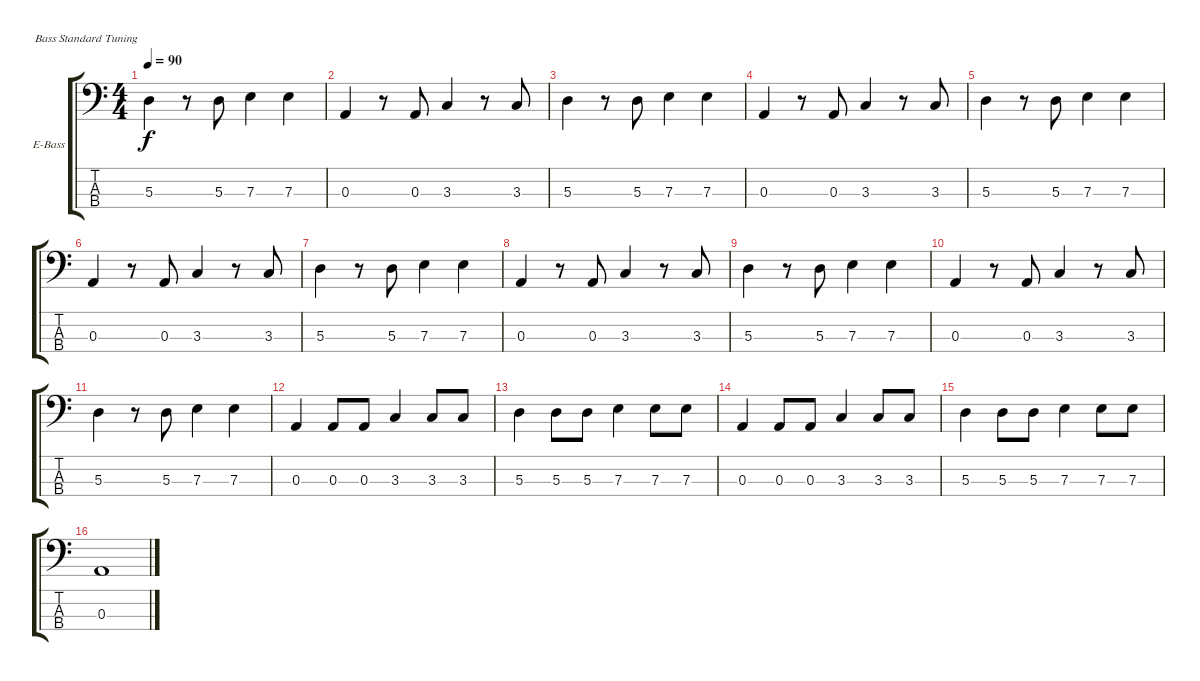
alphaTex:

\bracketExtendMode groupsimilarinstruments
\firstSystemTrackNameOrientation horizontal
\otherSystemsTrackNameOrientation horizontal
\track ("Бас" "E-Bass") {instrument electricbassfinger}
\staff {score tabs}
\tuning (G2 D2 A1 E1)
\ts (4 4)
\tempo 90
\clef f4
\ks c
5.3.4{dy f} r.8 5.3.8 7.3.4 7.3.4 |
0.3.4 r.8 0.3.8 3.3.4 r.8 3.3.8 |
5.3.4 r.8 5.3.8 7.3.4 7.3.4 |
0.3.4 r.8 0.3.8 3.3.4 r.8 3.3.8 |
5.3.4 r.8 5.3.8 7.3.4 7.3.4 |
0.3.4 r.8 0.3.8 3.3.4 r.8 3.3.8 |
5.3.4 r.8 5.3.8 7.3.4 7.3.4 |
0.3.4 r.8 0.3.8 3.3.4 r.8 3.3.8 |
5.3.4 r.8 5.3.8 7.3.4 7.3.4 |
0.3.4 r.8 0.3.8 3.3.4 r.8 3.3.8 |
5.3.4 r.8 5.3.8 7.3.4 7.3.4 |
0.3.4 0.3.8 0.3.8 3.3.4 3.3.8 3.3.8 |
5.3.4 5.3.8 5.3.8 7.3.4 7.3.8 7.3.8 |
0.3.4 0.3.8 0.3.8 3.3.4 3.3.8 3.3.8 |
5.3.4 5.3.8 5.3.8 7.3.4 7.3.8 7.3.8 |
0.3.1
